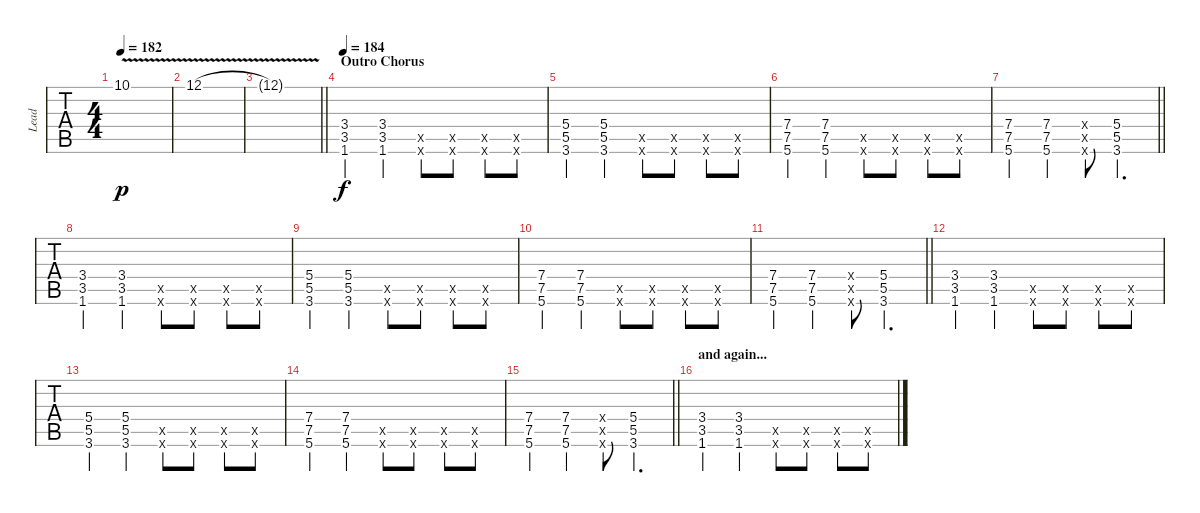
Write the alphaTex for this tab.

\track ("Lead" "Lead") {instrument distortionguitar}
\staff {tabs}
\tuning (E4 B3 G3 D3 A2 E2) {hide}
\ts (4 4)
\tempo 182
\clef g2
\ks c
10.1{v}.1{dy p} |
12.1{v}.1 |
\barLineRight lightlight
12.1{v t}.1 |
\section ("" "Outro Chorus")
\tempo 184
(3.4 3.5 1.6).4{dy f} (3.4 3.5 1.6).4 (0.5{x} 1.6{x}).8 (0.5{x} 1.6{x}).8 (0.5{x} 0.6{x}).8 (0.5{x} 0.6{x}).8 |
(5.4 5.5 3.6).4 (5.4 5.5 3.6).4 (0.5{x} 1.6{x}).8 (0.5{x} 1.6{x}).8 (0.5{x} 0.6{x}).8 (0.5{x} 0.6{x}).8 |
(7.4 7.5 5.6).4 (7.4 7.5 5.6).4 (0.5{x} 1.6{x}).8 (0.5{x} 1.6{x}).8 (0.5{x} 0.6{x}).8 (0.5{x} 0.6{x}).8 |
\barLineRight lightlight
(7.4 7.5 5.6).4 (7.4 7.5 5.6).4 (0.4{x} 0.5{x} 1.6{x}).8 (5.4 5.5 3.6).4{d} |
(3.4 3.5 1.6).4 (3.4 3.5 1.6).4 (0.5{x} 1.6{x}).8 (0.5{x} 1.6{x}).8 (0.5{x} 0.6{x}).8 (0.5{x} 0.6{x}).8 |
(5.4 5.5 3.6).4 (5.4 5.5 3.6).4 (0.5{x} 1.6{x}).8 (0.5{x} 1.6{x}).8 (0.5{x} 0.6{x}).8 (0.5{x} 0.6{x}).8 |
(7.4 7.5 5.6).4 (7.4 7.5 5.6).4 (0.5{x} 1.6{x}).8 (0.5{x} 1.6{x}).8 (0.5{x} 0.6{x}).8 (0.5{x} 0.6{x}).8 |
\barLineRight lightlight
(7.4 7.5 5.6).4 (7.4 7.5 5.6).4 (0.4{x} 0.5{x} 1.6{x}).8 (5.4 5.5 3.6).4{d} |
(3.4 3.5 1.6).4 (3.4 3.5 1.6).4 (0.5{x} 1.6{x}).8 (0.5{x} 1.6{x}).8 (0.5{x} 0.6{x}).8 (0.5{x} 0.6{x}).8 |
(5.4 5.5 3.6).4 (5.4 5.5 3.6).4 (0.5{x} 1.6{x}).8 (0.5{x} 1.6{x}).8 (0.5{x} 0.6{x}).8 (0.5{x} 0.6{x}).8 |
(7.4 7.5 5.6).4 (7.4 7.5 5.6).4 (0.5{x} 1.6{x}).8 (0.5{x} 1.6{x}).8 (0.5{x} 0.6{x}).8 (0.5{x} 0.6{x}).8 |
\barLineRight lightlight
(7.4 7.5 5.6).4 (7.4 7.5 5.6).4 (0.4{x} 0.5{x} 1.6{x}).8 (5.4 5.5 3.6).4{d} |
\section ("" "and again...")
(3.4 3.5 1.6).4 (3.4 3.5 1.6).4 (0.5{x} 1.6{x}).8 (0.5{x} 1.6{x}).8 (0.5{x} 0.6{x}).8 (0.5{x} 0.6{x}).8
